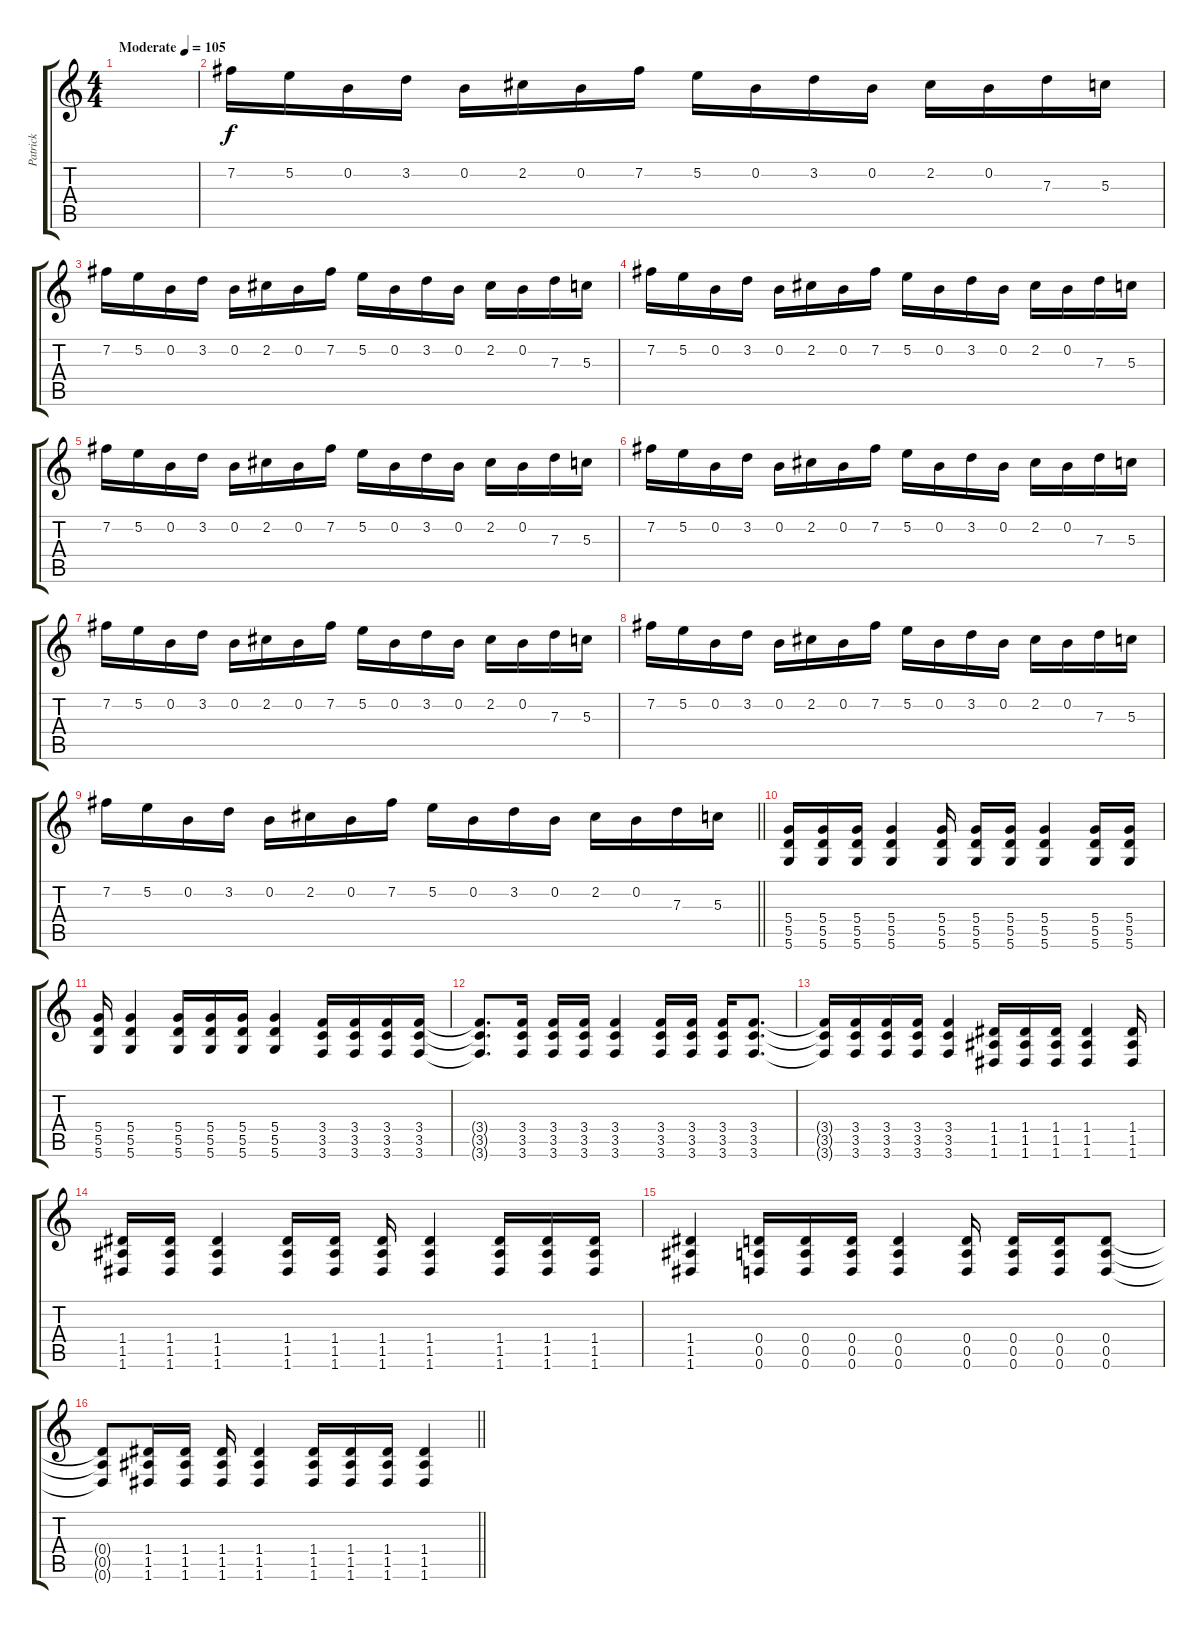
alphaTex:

\track ("Patrick" "Patrick") {instrument overdrivenguitar}
\staff {score tabs}
\tuning (E4 B3 G3 D3 A2 D2) {hide}
\ts (4 4)
\tempo (105 "Moderate")
\clef g2
\ks c
|
7.2.16 5.2.16 0.2.16 3.2.16 0.2.16 2.2.16 0.2.16 7.2.16 5.2.16 0.2.16 3.2.16 0.2.16 2.2.16 0.2.16 7.3.16 5.3.16 |
7.2.16 5.2.16 0.2.16 3.2.16 0.2.16 2.2.16 0.2.16 7.2.16 5.2.16 0.2.16 3.2.16 0.2.16 2.2.16 0.2.16 7.3.16 5.3.16 |
7.2.16 5.2.16 0.2.16 3.2.16 0.2.16 2.2.16 0.2.16 7.2.16 5.2.16 0.2.16 3.2.16 0.2.16 2.2.16 0.2.16 7.3.16 5.3.16 |
7.2.16 5.2.16 0.2.16 3.2.16 0.2.16 2.2.16 0.2.16 7.2.16 5.2.16 0.2.16 3.2.16 0.2.16 2.2.16 0.2.16 7.3.16 5.3.16 |
7.2.16 5.2.16 0.2.16 3.2.16 0.2.16 2.2.16 0.2.16 7.2.16 5.2.16 0.2.16 3.2.16 0.2.16 2.2.16 0.2.16 7.3.16 5.3.16 |
7.2.16 5.2.16 0.2.16 3.2.16 0.2.16 2.2.16 0.2.16 7.2.16 5.2.16 0.2.16 3.2.16 0.2.16 2.2.16 0.2.16 7.3.16 5.3.16 |
7.2.16 5.2.16 0.2.16 3.2.16 0.2.16 2.2.16 0.2.16 7.2.16 5.2.16 0.2.16 3.2.16 0.2.16 2.2.16 0.2.16 7.3.16 5.3.16 |
\barLineRight lightlight
7.2.16 5.2.16 0.2.16 3.2.16 0.2.16 2.2.16 0.2.16 7.2.16 5.2.16 0.2.16 3.2.16 0.2.16 2.2.16 0.2.16 7.3.16 5.3.16 |
(5.4 5.5 5.6).16 (5.4 5.5 5.6).16 (5.4 5.5 5.6).16 (5.4 5.5 5.6).4 (5.4 5.5 5.6).16 (5.4 5.5 5.6).16 (5.4 5.5 5.6).16 (5.4 5.5 5.6).4 (5.4 5.5 5.6).16 (5.4 5.5 5.6).16 |
(5.4 5.5 5.6).16 (5.4 5.5 5.6).4 (5.4 5.5 5.6).16 (5.4 5.5 5.6).16 (5.4 5.5 5.6).16 (5.4 5.5 5.6).4 (3.4 3.5 3.6).16 (3.4 3.5 3.6).16 (3.4 3.5 3.6).16 (3.4 3.5 3.6).16 |
(3.4{t} 3.5{t} 3.6{t}).8{d} (3.4 3.5 3.6).16 (3.4 3.5 3.6).16 (3.4 3.5 3.6).16 (3.4 3.5 3.6).4 (3.4 3.5 3.6).16 (3.4 3.5 3.6).16 (3.4 3.5 3.6).16 (3.4 3.5 3.6).8{d} |
(3.4{t} 3.5{t} 3.6{t}).16 (3.4 3.5 3.6).16 (3.4 3.5 3.6).16 (3.4 3.5 3.6).16 (3.4 3.5 3.6).4 (1.4 1.5 1.6).16 (1.4 1.5 1.6).16 (1.4 1.5 1.6).16 (1.4 1.5 1.6).4 (1.4 1.5 1.6).16 |
(1.4 1.5 1.6).16 (1.4 1.5 1.6).16 (1.4 1.5 1.6).4 (1.4 1.5 1.6).16 (1.4 1.5 1.6).16 (1.4 1.5 1.6).16 (1.4 1.5 1.6).4 (1.4 1.5 1.6).16 (1.4 1.5 1.6).16 (1.4 1.5 1.6).16 |
(1.4 1.5 1.6).4 (0.4 0.5 0.6).16 (0.4 0.5 0.6).16 (0.4 0.5 0.6).16 (0.4 0.5 0.6).4 (0.4 0.5 0.6).16 (0.4 0.5 0.6).16 (0.4 0.5 0.6).16 (0.4 0.5 0.6).8 |
\barLineRight lightlight
(0.4{t} 0.5{t} 0.6{t}).8 (1.4 1.5 1.6).16 (1.4 1.5 1.6).16 (1.4 1.5 1.6).16 (1.4 1.5 1.6).4 (1.4 1.5 1.6).16 (1.4 1.5 1.6).16 (1.4 1.5 1.6).16 (1.4 1.5 1.6).4
